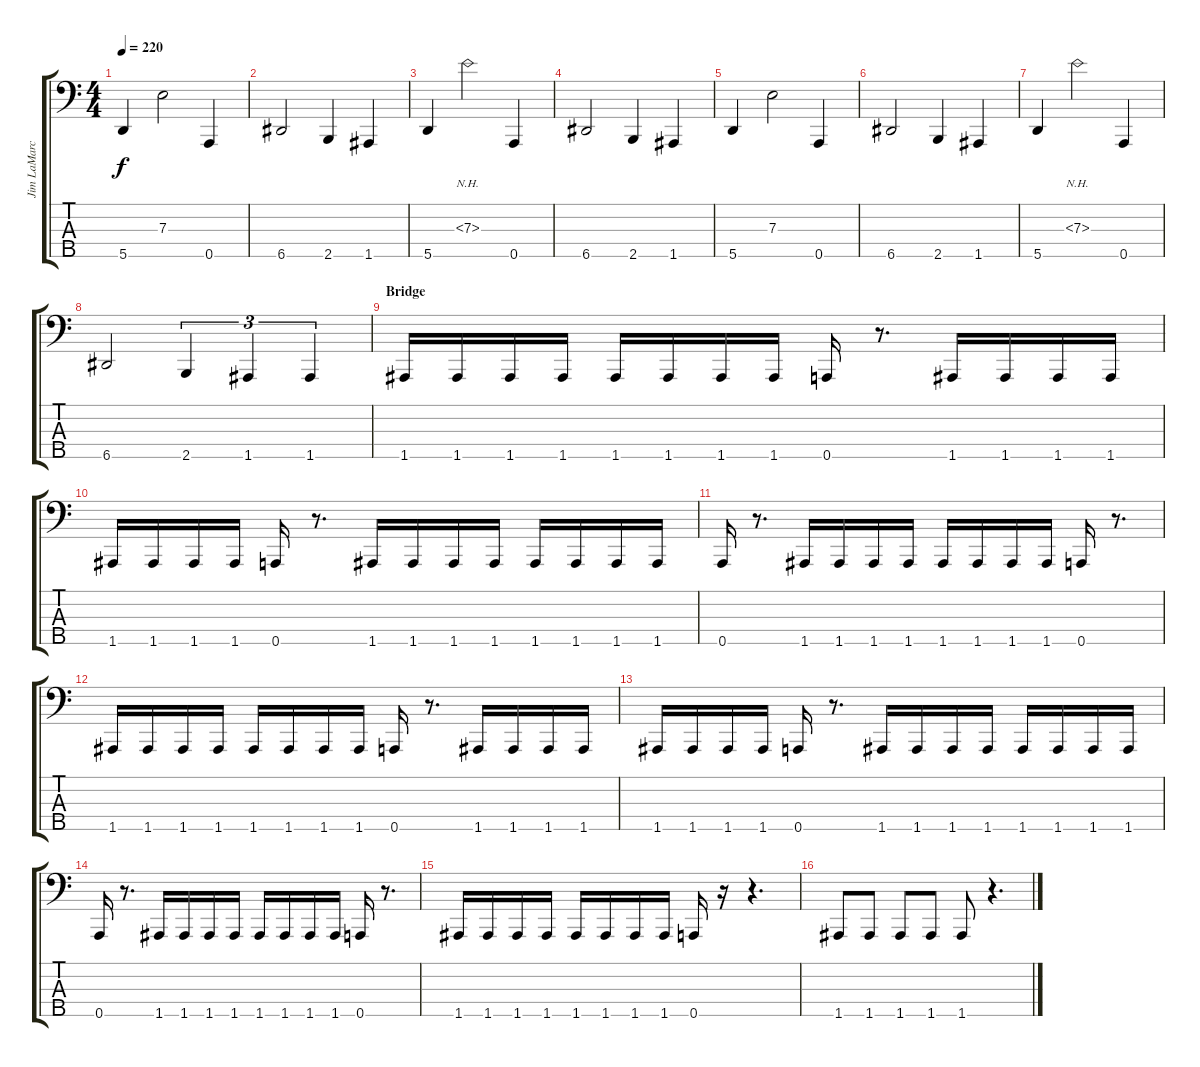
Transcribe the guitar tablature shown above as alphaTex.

\track ("Jim LaMarca - Bass" "Jim LaMarc") {instrument electricbassfinger}
\staff {score tabs}
\tuning (G2 D2 A1 E1 A0) {hide}
\ts (4 4)
\tempo 220
\clef f4
\ks c
5.5.4{dy f} 7.3.2 0.5.4 |
6.5.2 2.5.4 1.5.4 |
5.5.4 7.3{nh}.2 0.5.4 |
6.5.2 2.5.4 1.5.4 |
5.5.4 7.3.2 0.5.4 |
6.5.2 2.5.4 1.5.4 |
5.5.4 7.3{nh}.2 0.5.4 |
6.5.2 2.5.4{tu (3 2)} 1.5.4{tu (3 2)} 1.5.4{tu (3 2)} |
\section ("" "Bridge")
1.5.16 1.5.16 1.5.16 1.5.16 1.5.16 1.5.16 1.5.16 1.5.16 0.5.16 r.8{d} 1.5.16 1.5.16 1.5.16 1.5.16 |
1.5.16 1.5.16 1.5.16 1.5.16 0.5.16 r.8{d} 1.5.16 1.5.16 1.5.16 1.5.16 1.5.16 1.5.16 1.5.16 1.5.16 |
0.5.16 r.8{d} 1.5.16 1.5.16 1.5.16 1.5.16 1.5.16 1.5.16 1.5.16 1.5.16 0.5.16 r.8{d} |
1.5.16 1.5.16 1.5.16 1.5.16 1.5.16 1.5.16 1.5.16 1.5.16 0.5.16 r.8{d} 1.5.16 1.5.16 1.5.16 1.5.16 |
1.5.16 1.5.16 1.5.16 1.5.16 0.5.16 r.8{d} 1.5.16 1.5.16 1.5.16 1.5.16 1.5.16 1.5.16 1.5.16 1.5.16 |
0.5.16 r.8{d} 1.5.16 1.5.16 1.5.16 1.5.16 1.5.16 1.5.16 1.5.16 1.5.16 0.5.16 r.8{d} |
1.5.16 1.5.16 1.5.16 1.5.16 1.5.16 1.5.16 1.5.16 1.5.16 0.5.16 r.16 r.4{d} |
1.5.8 1.5.8 1.5.8 1.5.8 1.5.8 r.4{d}
